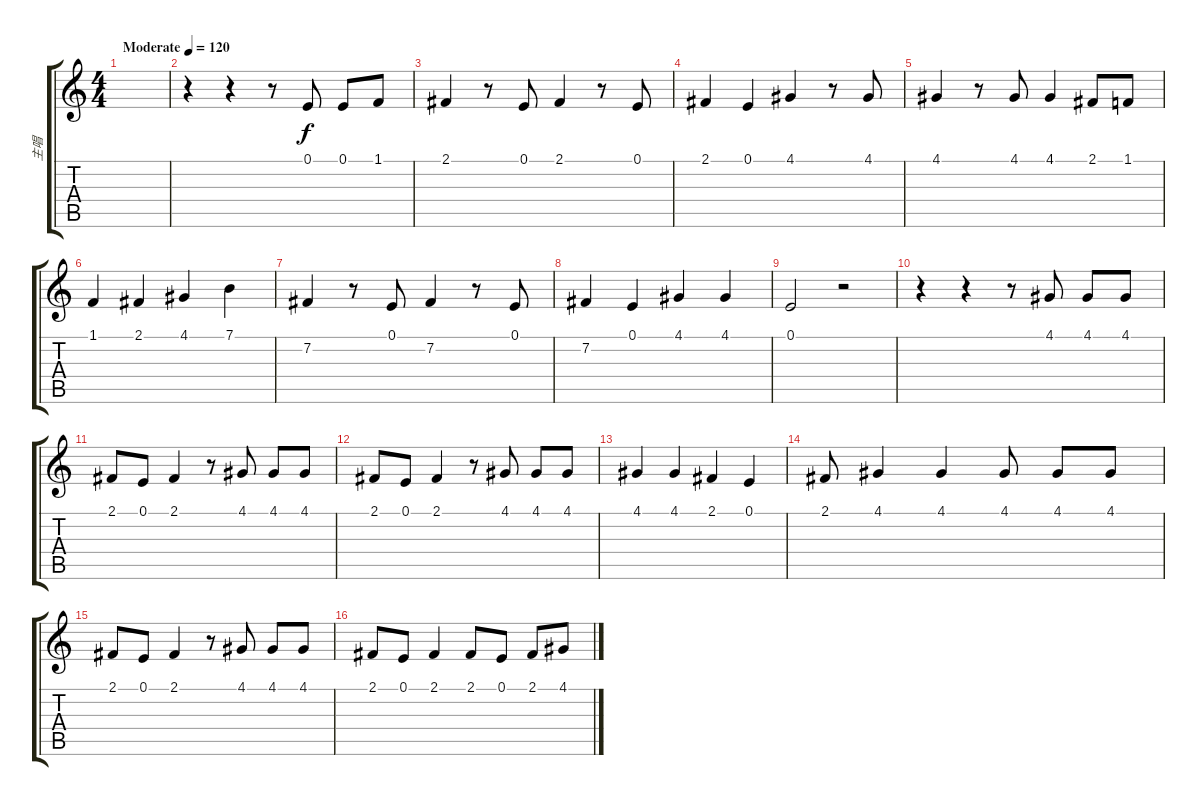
\track ("主唱" "主唱") {instrument clavinet}
\staff {score tabs}
\tuning (E4 B3 G3 D3 A2 E2) {hide}
\ts (4 4)
\tempo (120 "Moderate")
\clef g2
\ks c
|
r.4 r.4 r.8 0.1.8 0.1.8 1.1.8 |
2.1.4 r.8 0.1.8 2.1.4 r.8 0.1.8 |
2.1.4 0.1.4 4.1.4 r.8 4.1.8 |
4.1.4 r.8 4.1.8 4.1.4 2.1.8 1.1.8 |
1.1.4 2.1.4 4.1.4 7.1.4 |
7.2.4 r.8 0.1.8 7.2.4 r.8 0.1.8 |
7.2.4 0.1.4 4.1.4 4.1.4 |
0.1.2 r.2 |
r.4 r.4 r.8 4.1.8 4.1.8 4.1.8 |
2.1.8 0.1.8 2.1.4 r.8 4.1.8 4.1.8 4.1.8 |
2.1.8 0.1.8 2.1.4 r.8 4.1.8 4.1.8 4.1.8 |
4.1.4 4.1.4 2.1.4 0.1.4 |
2.1.8 4.1.4 4.1.4 4.1.8 4.1.8 4.1.8 |
2.1.8 0.1.8 2.1.4 r.8 4.1.8 4.1.8 4.1.8 |
2.1.8 0.1.8 2.1.4 2.1.8 0.1.8 2.1.8 4.1.8
